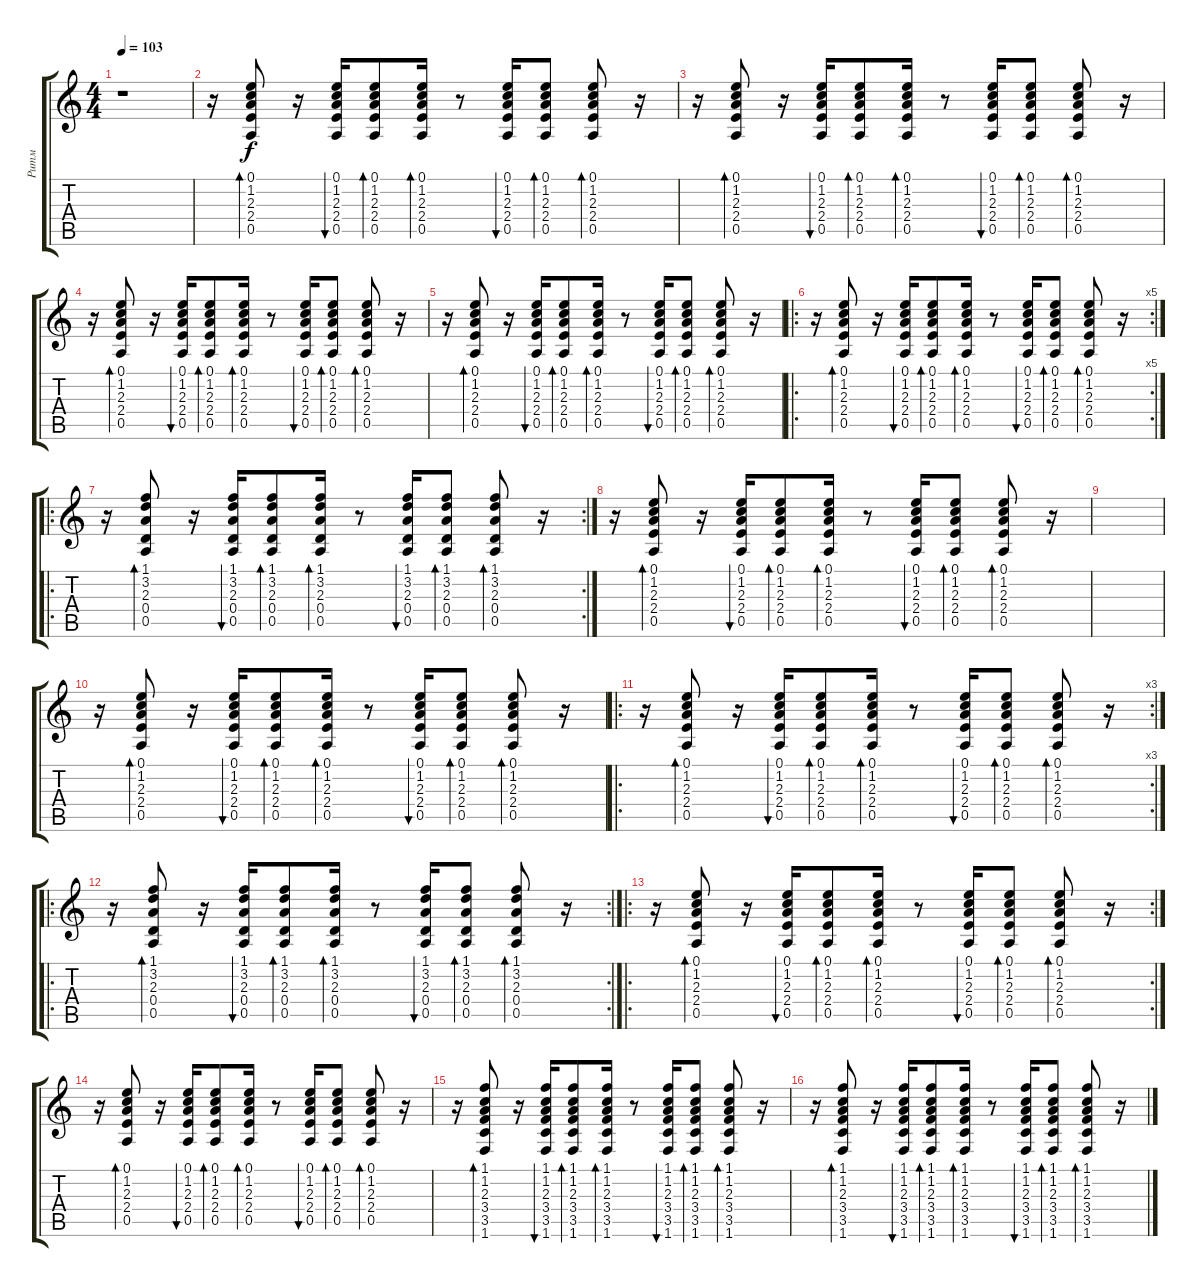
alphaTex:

\track ("Ритм" "Ритм") {instrument acousticguitarsteel}
\staff {score tabs}
\tuning (E4 B3 G3 D3 A2 E2) {hide}
\ts (4 4)
\tempo 103
\clef g2
\ks c
r.1{dy f instrument acousticguitarsteel} |
r.16 (0.1 1.2 2.3 2.4 0.5).8{bd 60} r.16 (0.1 1.2 2.3 2.4 0.5).16{bu 60} (0.1 1.2 2.3 2.4 0.5).8{bd 60} (0.1 1.2 2.3 2.4 0.5).16{bd 60} r.8 (0.1 1.2 2.3 2.4 0.5).16{bu 60} (0.1 1.2 2.3 2.4 0.5).8{bd 60} (0.1 1.2 2.3 2.4 0.5).8{bd 60} r.16 |
r.16 (0.1 1.2 2.3 2.4 0.5).8{bd 60} r.16 (0.1 1.2 2.3 2.4 0.5).16{bu 60} (0.1 1.2 2.3 2.4 0.5).8{bd 60} (0.1 1.2 2.3 2.4 0.5).16{bd 60} r.8 (0.1 1.2 2.3 2.4 0.5).16{bu 60} (0.1 1.2 2.3 2.4 0.5).8{bd 60} (0.1 1.2 2.3 2.4 0.5).8{bd 60} r.16 |
r.16 (0.1 1.2 2.3 2.4 0.5).8{bd 60} r.16 (0.1 1.2 2.3 2.4 0.5).16{bu 60} (0.1 1.2 2.3 2.4 0.5).8{bd 60} (0.1 1.2 2.3 2.4 0.5).16{bd 60} r.8 (0.1 1.2 2.3 2.4 0.5).16{bu 60} (0.1 1.2 2.3 2.4 0.5).8{bd 60} (0.1 1.2 2.3 2.4 0.5).8{bd 60} r.16 |
r.16 (0.1 1.2 2.3 2.4 0.5).8{bd 60} r.16 (0.1 1.2 2.3 2.4 0.5).16{bu 60} (0.1 1.2 2.3 2.4 0.5).8{bd 60} (0.1 1.2 2.3 2.4 0.5).16{bd 60} r.8 (0.1 1.2 2.3 2.4 0.5).16{bu 60} (0.1 1.2 2.3 2.4 0.5).8{bd 60} (0.1 1.2 2.3 2.4 0.5).8{bd 60} r.16 |
\ro
\rc 5
r.16 (0.1 1.2 2.3 2.4 0.5).8{bd 60} r.16 (0.1 1.2 2.3 2.4 0.5).16{bu 60} (0.1 1.2 2.3 2.4 0.5).8{bd 60} (0.1 1.2 2.3 2.4 0.5).16{bd 60} r.8 (0.1 1.2 2.3 2.4 0.5).16{bu 60} (0.1 1.2 2.3 2.4 0.5).8{bd 60} (0.1 1.2 2.3 2.4 0.5).8{bd 60} r.16 |
\ro
\rc 2
r.16 (1.1 3.2 2.3 0.4 0.5).8{bd 60} r.16 (1.1 3.2 2.3 0.4 0.5).16{bu 60} (1.1 3.2 2.3 0.4 0.5).8{bd 60} (1.1 3.2 2.3 0.4 0.5).16{bd 60} r.8 (1.1 3.2 2.3 0.4 0.5).16{bu 60} (1.1 3.2 2.3 0.4 0.5).8{bd 60} (1.1 3.2 2.3 0.4 0.5).8{bd 60} r.16 |
r.16 (0.1 1.2 2.3 2.4 0.5).8{bd 60} r.16 (0.1 1.2 2.3 2.4 0.5).16{bu 60} (0.1 1.2 2.3 2.4 0.5).8{bd 60} (0.1 1.2 2.3 2.4 0.5).16{bd 60} r.8 (0.1 1.2 2.3 2.4 0.5).16{bu 60} (0.1 1.2 2.3 2.4 0.5).8{bd 60} (0.1 1.2 2.3 2.4 0.5).8{bd 60} r.16 |
|
r.16 (0.1 1.2 2.3 2.4 0.5).8{bd 60} r.16 (0.1 1.2 2.3 2.4 0.5).16{bu 60} (0.1 1.2 2.3 2.4 0.5).8{bd 60} (0.1 1.2 2.3 2.4 0.5).16{bd 60} r.8 (0.1 1.2 2.3 2.4 0.5).16{bu 60} (0.1 1.2 2.3 2.4 0.5).8{bd 60} (0.1 1.2 2.3 2.4 0.5).8{bd 60} r.16 |
\ro
\rc 3
r.16 (0.1 1.2 2.3 2.4 0.5).8{bd 60} r.16 (0.1 1.2 2.3 2.4 0.5).16{bu 60} (0.1 1.2 2.3 2.4 0.5).8{bd 60} (0.1 1.2 2.3 2.4 0.5).16{bd 60} r.8 (0.1 1.2 2.3 2.4 0.5).16{bu 60} (0.1 1.2 2.3 2.4 0.5).8{bd 60} (0.1 1.2 2.3 2.4 0.5).8{bd 60} r.16 |
\ro
\rc 2
r.16 (1.1 3.2 2.3 0.4 0.5).8{bd 60} r.16 (1.1 3.2 2.3 0.4 0.5).16{bu 60} (1.1 3.2 2.3 0.4 0.5).8{bd 60} (1.1 3.2 2.3 0.4 0.5).16{bd 60} r.8 (1.1 3.2 2.3 0.4 0.5).16{bu 60} (1.1 3.2 2.3 0.4 0.5).8{bd 60} (1.1 3.2 2.3 0.4 0.5).8{bd 60} r.16 |
\ro
\rc 2
r.16 (0.1 1.2 2.3 2.4 0.5).8{bd 60} r.16 (0.1 1.2 2.3 2.4 0.5).16{bu 60} (0.1 1.2 2.3 2.4 0.5).8{bd 60} (0.1 1.2 2.3 2.4 0.5).16{bd 60} r.8 (0.1 1.2 2.3 2.4 0.5).16{bu 60} (0.1 1.2 2.3 2.4 0.5).8{bd 60} (0.1 1.2 2.3 2.4 0.5).8{bd 60} r.16 |
r.16 (0.1 1.2 2.3 2.4 0.5).8{bd 60} r.16 (0.1 1.2 2.3 2.4 0.5).16{bu 60} (0.1 1.2 2.3 2.4 0.5).8{bd 60} (0.1 1.2 2.3 2.4 0.5).16{bd 60} r.8 (0.1 1.2 2.3 2.4 0.5).16{bu 60} (0.1 1.2 2.3 2.4 0.5).8{bd 60} (0.1 1.2 2.3 2.4 0.5).8{bd 60} r.16 |
r.16 (1.1 1.2 2.3 3.4 3.5 1.6).8{bd 60} r.16 (1.1 1.2 2.3 3.4 3.5 1.6).16{bu 60} (1.1 1.2 2.3 3.4 3.5 1.6).8{bd 60} (1.1 1.2 2.3 3.4 3.5 1.6).16{bd 60} r.8 (1.1 1.2 2.3 3.4 3.5 1.6).16{bu 60} (1.1 1.2 2.3 3.4 3.5 1.6).8{bd 60} (1.1 1.2 2.3 3.4 3.5 1.6).8{bd 60} r.16 |
r.16 (1.1 1.2 2.3 3.4 3.5 1.6).8{bd 60} r.16 (1.1 1.2 2.3 3.4 3.5 1.6).16{bu 60} (1.1 1.2 2.3 3.4 3.5 1.6).8{bd 60} (1.1 1.2 2.3 3.4 3.5 1.6).16{bd 60} r.8 (1.1 1.2 2.3 3.4 3.5 1.6).16{bu 60} (1.1 1.2 2.3 3.4 3.5 1.6).8{bd 60} (1.1 1.2 2.3 3.4 3.5 1.6).8{bd 60} r.16
